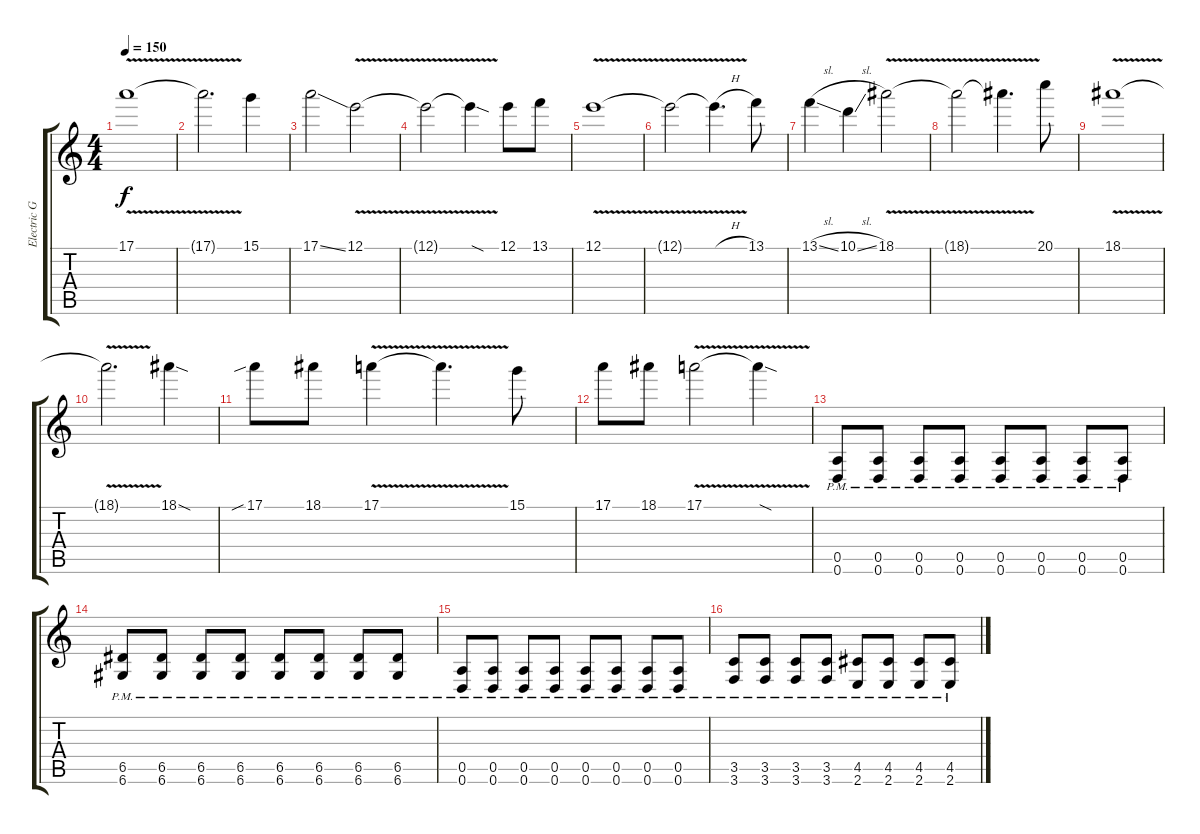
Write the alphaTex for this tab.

\track ("Electric Guitar" "Electric G") {instrument distortionguitar}
\staff {score tabs}
\tuning (E4 B3 G3 D3 A2 D2) {hide}
\ts (4 4)
\tempo 150
\clef g2
\ks c
17.1{v}.1{dy f} |
17.1{v t}.2{d} 15.1.4 |
17.1{ss}.2 12.1{v}.2 |
12.1{v t}.2 12.1{v sod t}.4 12.1.8 13.1.8 |
12.1{v}.1 |
12.1{v t}.2 12.1{v h t}.4{d} 13.1.8 |
13.1{sl}.4 10.1{sl}.4 18.1{v}.2 |
18.1{v t}.2 18.1{v t}.4{d} 20.1.8 |
18.1{v}.1 |
18.1{v t}.2{d} 18.1{sod}.4 |
17.1{sib}.8 18.1.8 17.1{v}.4 17.1{v t}.4{d} 15.1.8 |
17.1.8 18.1.8 17.1{v}.2 17.1{v sod t}.4 |
(0.5{pm} 0.6{pm}).8 (0.5{pm} 0.6{pm}).8 (0.5{pm} 0.6{pm}).8 (0.5{pm} 0.6{pm}).8 (0.5{pm} 0.6{pm}).8 (0.5{pm} 0.6{pm}).8 (0.5{pm} 0.6{pm}).8 (0.5{pm} 0.6{pm}).8 |
(6.5{pm} 6.6{pm}).8 (6.5{pm} 6.6{pm}).8 (6.5{pm} 6.6{pm}).8 (6.5{pm} 6.6{pm}).8 (6.5{pm} 6.6{pm}).8 (6.5{pm} 6.6{pm}).8 (6.5{pm} 6.6{pm}).8 (6.5{pm} 6.6{pm}).8 |
(0.5{pm} 0.6{pm}).8 (0.5{pm} 0.6{pm}).8 (0.5{pm} 0.6{pm}).8 (0.5{pm} 0.6{pm}).8 (0.5{pm} 0.6{pm}).8 (0.5{pm} 0.6{pm}).8 (0.5{pm} 0.6{pm}).8 (0.5{pm} 0.6{pm}).8 |
(3.5{pm} 3.6{pm}).8 (3.5{pm} 3.6{pm}).8 (3.5{pm} 3.6{pm}).8 (3.5{pm} 3.6{pm}).8 (4.5{pm} 2.6{pm}).8 (4.5{pm} 2.6{pm}).8 (4.5{pm} 2.6{pm}).8 (4.5{pm} 2.6{pm}).8
